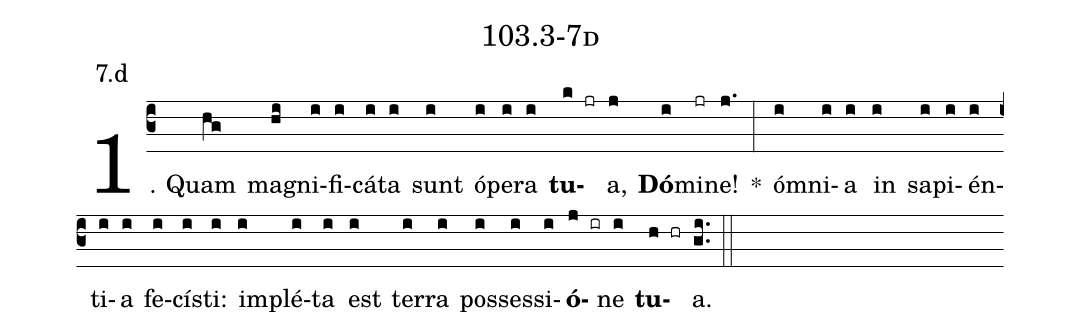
name: 103.3-7d;
annotation: 7.d;
%%
(c3)1. Quam(hg) ma(hi)gni(i)fi(i)cá(i)ta(i) sunt(i) ó(i)pe(i)ra(i) <b>tu</b>(k jr)a,(j) <b>Dó</b>(i)mi(jr)ne!(j.) *(:) óm(i)ni(i)a(i) in(i) sa(i)pi(i)én(i)ti(i)a(i) fe(i)cís(i)ti:(i) im(i)plé(i)ta(i) est(i) ter(i)ra(i) pos(i)ses(i)si(i)<b>ó</b>(j ir)ne(i) <b>tu</b>(h hr)a.(gi..) (::)


%E(i) u(i) o(j) u(i) a(h) e.(gi..) (::)
